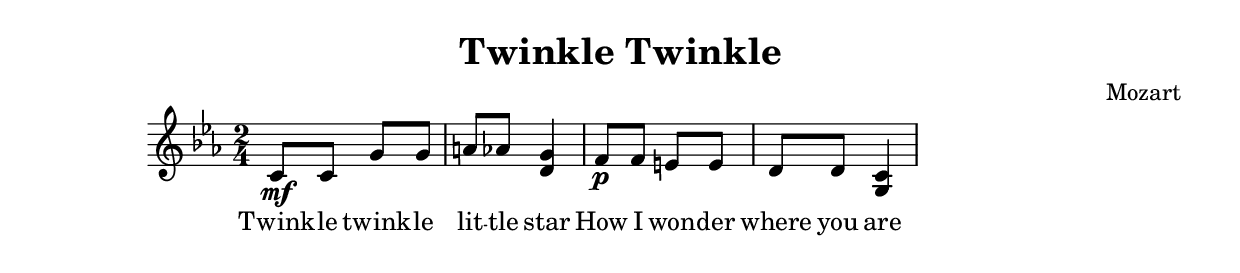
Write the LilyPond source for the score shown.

\header {
  title = "Twinkle Twinkle"
  composer = "Mozart"
}

\relative c' {
\time 2/4
\key c \minor
c8\mf c g' g
   a aes <g d>4
   f8\p f e e
   d d <c g>4

}

\addlyrics {
  Twink -- le twink -- le lit -- tle star
  How I won -- der where you are
}
